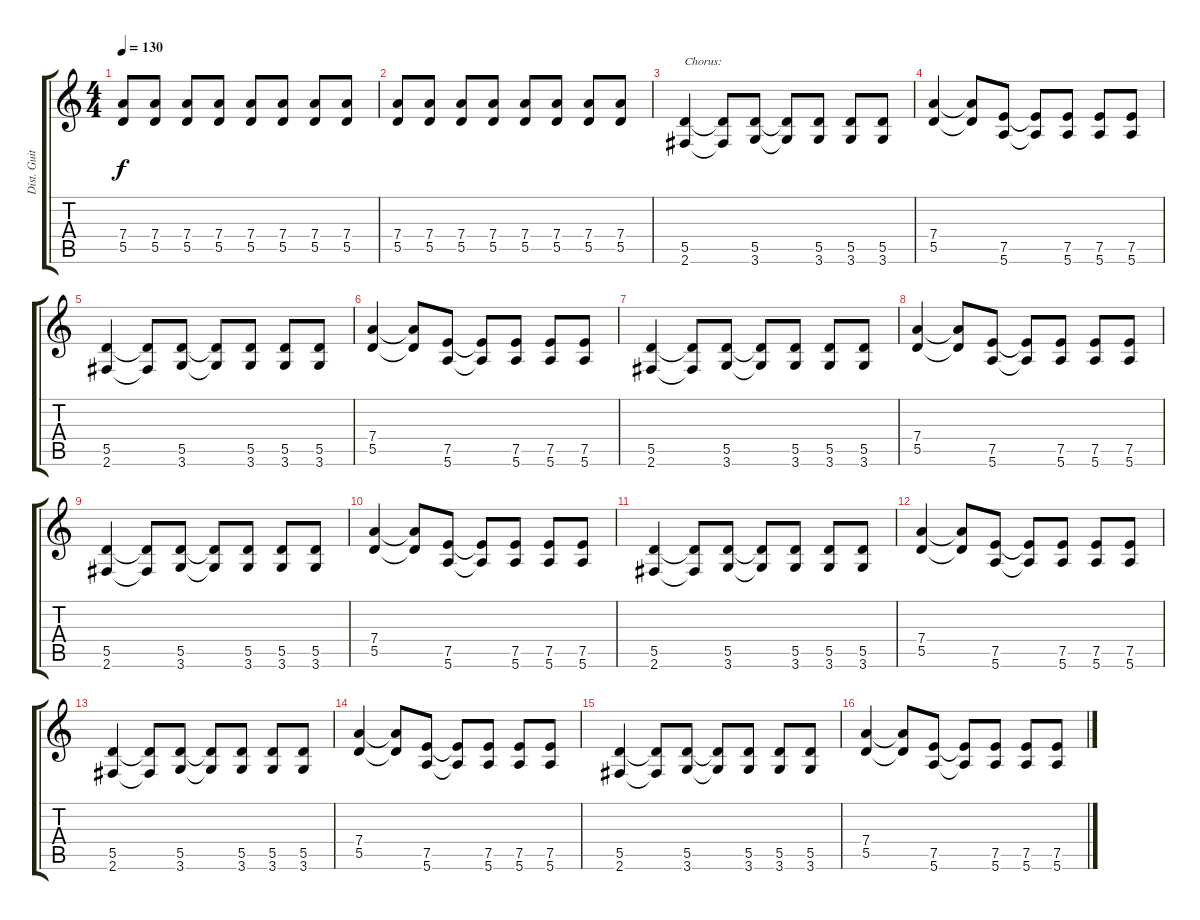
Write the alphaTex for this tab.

\track ("Dist. Guitar 2" "Dist. Guit") {instrument distortionguitar}
\staff {score tabs}
\tuning (E4 B3 G3 D3 A2 E2) {hide}
\ts (4 4)
\tempo 130
\clef g2
\ks c
(7.4 5.5).8{dy f} (7.4 5.5).8 (7.4 5.5).8 (7.4 5.5).8 (7.4 5.5).8 (7.4 5.5).8 (7.4 5.5).8 (7.4 5.5).8 |
(7.4 5.5).8 (7.4 5.5).8 (7.4 5.5).8 (7.4 5.5).8 (7.4 5.5).8 (7.4 5.5).8 (7.4 5.5).8 (7.4 5.5).8 |
(5.5 2.6).4{txt "Chorus:"} (5.5{t} 2.6{t}).8 (5.5 3.6).8 (5.5{t} 3.6{t}).8 (5.5 3.6).8 (5.5 3.6).8 (5.5 3.6).8 |
(7.4 5.5).4 (7.4{t} 5.5{t}).8 (7.5 5.6).8 (7.5{t} 5.6{t}).8 (7.5 5.6).8 (7.5 5.6).8 (7.5 5.6).8 |
(5.5 2.6).4 (5.5{t} 2.6{t}).8 (5.5 3.6).8 (5.5{t} 3.6{t}).8 (5.5 3.6).8 (5.5 3.6).8 (5.5 3.6).8 |
(7.4 5.5).4 (7.4{t} 5.5{t}).8 (7.5 5.6).8 (7.5{t} 5.6{t}).8 (7.5 5.6).8 (7.5 5.6).8 (7.5 5.6).8 |
(5.5 2.6).4 (5.5{t} 2.6{t}).8 (5.5 3.6).8 (5.5{t} 3.6{t}).8 (5.5 3.6).8 (5.5 3.6).8 (5.5 3.6).8 |
(7.4 5.5).4 (7.4{t} 5.5{t}).8 (7.5 5.6).8 (7.5{t} 5.6{t}).8 (7.5 5.6).8 (7.5 5.6).8 (7.5 5.6).8 |
(5.5 2.6).4 (5.5{t} 2.6{t}).8 (5.5 3.6).8 (5.5{t} 3.6{t}).8 (5.5 3.6).8 (5.5 3.6).8 (5.5 3.6).8 |
(7.4 5.5).4 (7.4{t} 5.5{t}).8 (7.5 5.6).8 (7.5{t} 5.6{t}).8 (7.5 5.6).8 (7.5 5.6).8 (7.5 5.6).8 |
(5.5 2.6).4 (5.5{t} 2.6{t}).8 (5.5 3.6).8 (5.5{t} 3.6{t}).8 (5.5 3.6).8 (5.5 3.6).8 (5.5 3.6).8 |
(7.4 5.5).4 (7.4{t} 5.5{t}).8 (7.5 5.6).8 (7.5{t} 5.6{t}).8 (7.5 5.6).8 (7.5 5.6).8 (7.5 5.6).8 |
(5.5 2.6).4 (5.5{t} 2.6{t}).8 (5.5 3.6).8 (5.5{t} 3.6{t}).8 (5.5 3.6).8 (5.5 3.6).8 (5.5 3.6).8 |
(7.4 5.5).4 (7.4{t} 5.5{t}).8 (7.5 5.6).8 (7.5{t} 5.6{t}).8 (7.5 5.6).8 (7.5 5.6).8 (7.5 5.6).8 |
(5.5 2.6).4 (5.5{t} 2.6{t}).8 (5.5 3.6).8 (5.5{t} 3.6{t}).8 (5.5 3.6).8 (5.5 3.6).8 (5.5 3.6).8 |
(7.4 5.5).4 (7.4{t} 5.5{t}).8 (7.5 5.6).8 (7.5{t} 5.6{t}).8 (7.5 5.6).8 (7.5 5.6).8 (7.5 5.6).8
